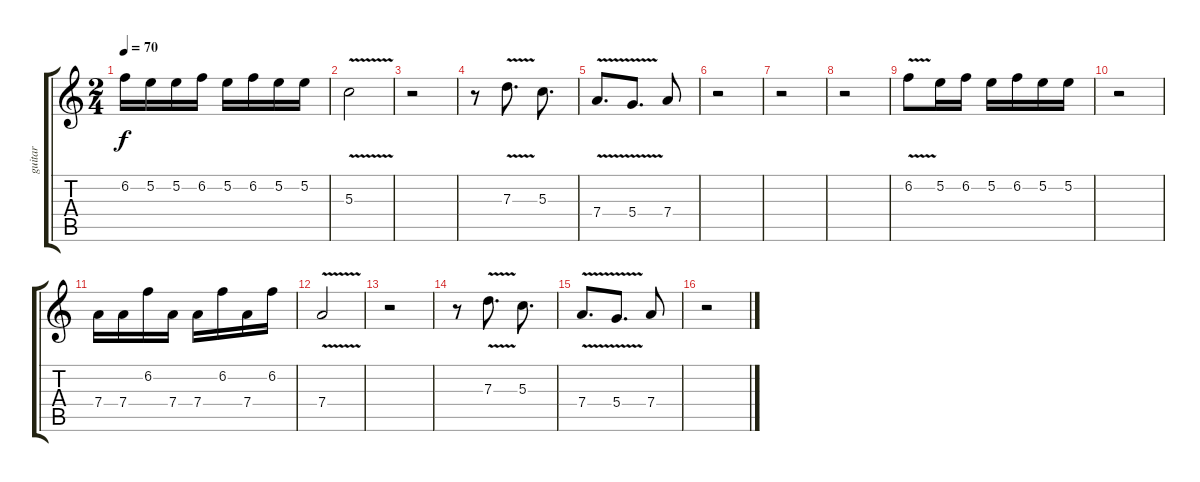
\track ("guitar    solo   one" "guitar    ") {instrument overdrivenguitar}
\staff {score tabs}
\tuning (E4 B3 G3 D3 A2 E2) {hide}
\ts (2 4)
\tempo 70
\clef g2
\ks c
6.2.16{dy f} 5.2.16 5.2.16 6.2.16 5.2.16 6.2.16 5.2.16 5.2.16 |
5.3{v}.2 |
r.2 |
r.8 7.3{v}.8{d} 5.3.8{d} |
7.4{v}.8{d} 5.4{v}.8{d} 7.4.8 |
r.2 |
r.2 |
r.2 |
6.2{v}.8 5.2.16 6.2.16 5.2.16 6.2.16 5.2.16 5.2.16 |
r.2 |
7.4.16 7.4.16 6.2.16 7.4.16 7.4.16 6.2.16 7.4.16 6.2.16 |
7.4{v}.2 |
r.2 |
r.8 7.3{v}.8{d} 5.3.8{d} |
7.4{v}.8{d} 5.4{v}.8{d} 7.4.8 |
r.2
